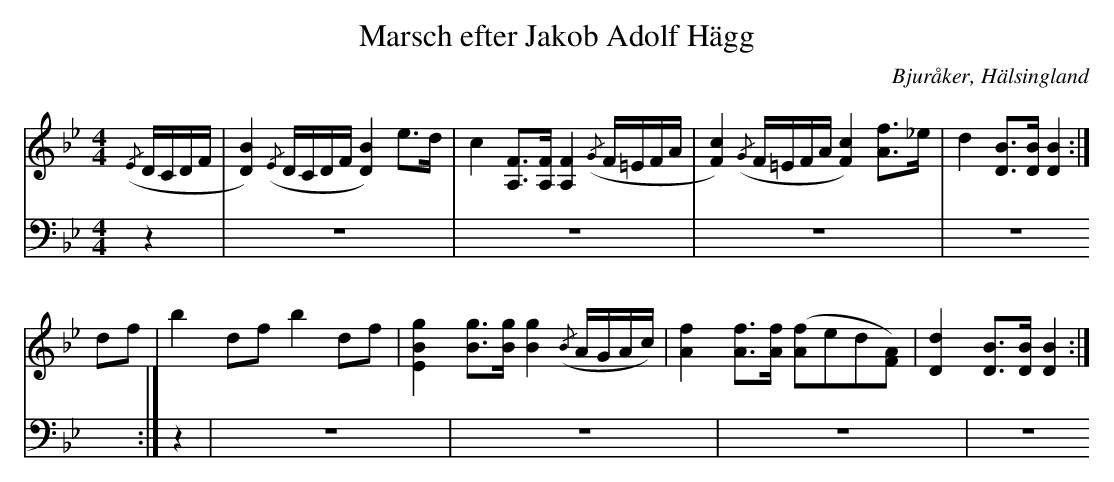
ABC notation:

X:1
T: Marsch efter Jakob Adolf Hägg
O: Bjuråker, Hälsingland
M: 4/4
L: 1/16
K: Bb
V:1
V:2
V:3 merge
V:1
({/E}DCDF|[D4B4]) ({/E}DCDF [D4B4]) e2>d2|c4 [A,2F2]>[A,2F2] [A,4F4] ({/G}F=EFA|[F4c4]) ({/G}F=EFA [F4c4]) [A2f2]>_e2|d4 [D2B2]>[D2B2] [D4B4]:|
d2f2|b4 d2f2 b4 d2f2|[E4B4g4] [B2g2]>[B2g2] [B4g4] ({/B}AGAc)|[A4f4] [A2f2]>[A2f2] ([A2f2]e2d2[F2A2])|[D4d4] [D2B2]>[D2B2] [D4B4]:|
V:2 clef=bass
z4|z16|z16|z16|z16:|
z4|z16|z16|z16|z16:|
V:3 clef=bass
z4|z16|z16|z16|z16:|
z4|z16|z16|z16|z16:|
